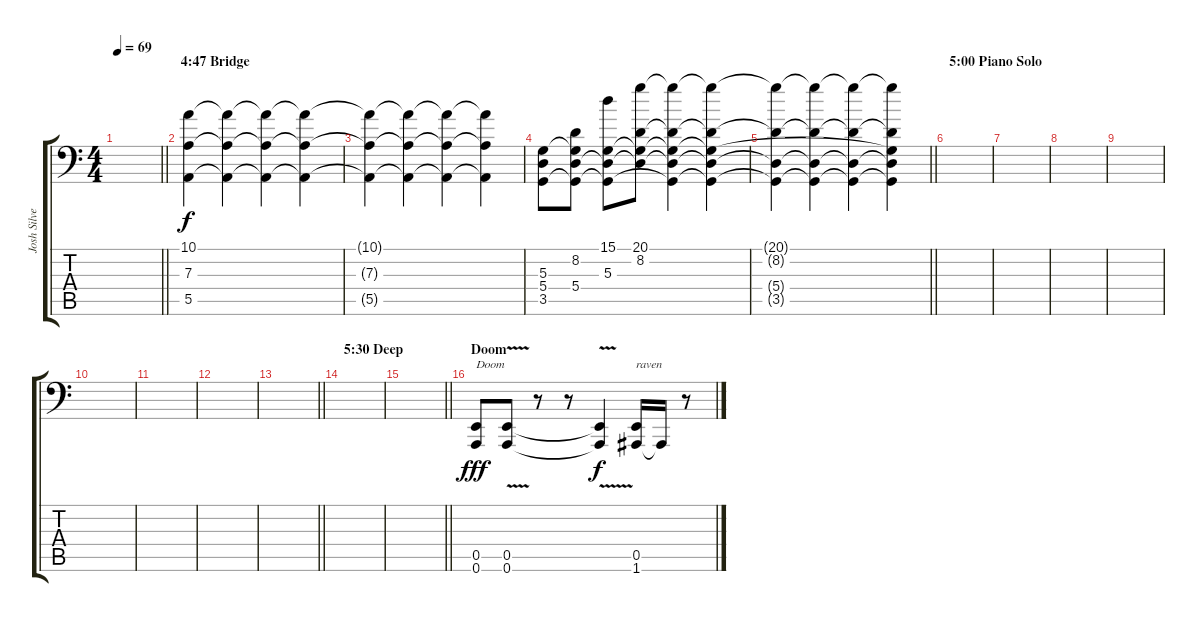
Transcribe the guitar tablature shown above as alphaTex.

\track ("Josh Silver (Aaahs /  Timpani / Raven (D" "Josh Silve") {instrument pad4choir}
\staff {score tabs}
\tuning (B3 Gb3 D3 A2 E2 A1) {hide}
\ts (4 4)
\tempo 69
\clef f4
\barLineRight lightlight
\ks c
|
\section ("" "4:47 Bridge")
(10.1 7.3 5.5).4 (10.1{t} 7.3{t} 5.5{t}).4 (10.1{t} 7.3{t} 5.5{t}).4 (10.1{t} 7.3{t} 5.5{t}).4 |
(10.1{t} 7.3{t} 5.5{t}).4 (10.1{t} 7.3{t} 5.5{t}).4 (10.1{t} 7.3{t} 5.5{t}).4 (10.1{t} 7.3{t} 5.5{t}).4 |
(5.3 5.4 3.5).8 (8.2 5.3{t} 5.4 3.5{t}).8 (15.1 5.3 5.4{t} 3.5{t}).8 (20.1 8.2 5.3{t} 5.4{t}).8 (20.1{t} 8.2{t} 5.3{t} 5.4{t} 3.5{t}).4 (20.1{t} 8.2{t} 5.3{t} 5.4{t} 3.5{t}).4 |
\barLineRight lightlight
(20.1{t} 8.2{t} 5.4{t} 3.5{t}).4 (20.1{t} 8.2{t} 5.4{t} 3.5{t}).4 (20.1{t} 8.2{t} 5.4{t} 3.5{t}).4 (20.1{t} 8.2{t} 5.3{t} 5.4{t} 3.5{t}).4 |
\section ("" "5:00 Piano Solo")
|
|
|
|
|
|
|
\barLineRight lightlight
|
\section ("" "5:30 Deep")
|
\barLineRight lightlight
|
\section ("" "Doom")
(0.5 0.6).8{txt "Doom" dy fff volume 15 instrument timpani} (0.5{v} 0.6{v}).8 r.8 r.8 (0.5{t} 0.6{t}).4{dy f} (0.5 1.6).16{txt "raven" volume 11 instrument birdtweet} 1.6{t}.16 r.8
